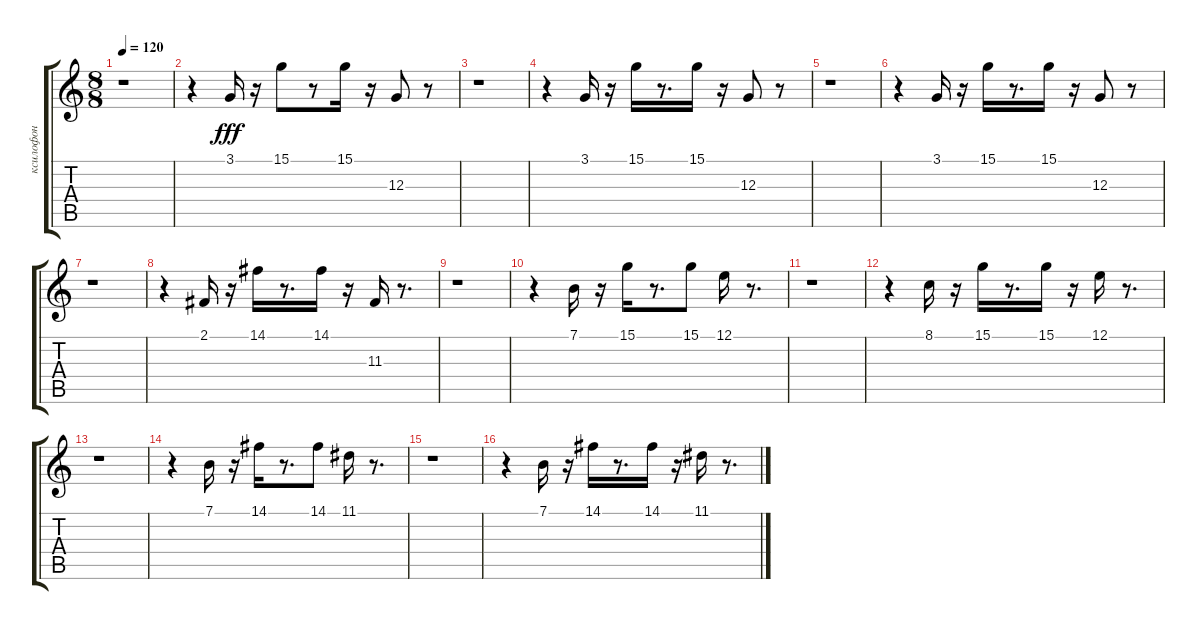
\track ("ксилофон" "ксилофон") {instrument xylophone}
\staff {score tabs}
\tuning (E4 B3 G3 D3 A2 E2) {hide}
\ts (8 8)
\tempo 120
\clef g2
\ks c
r.1{dy fff} |
r.4 3.1.16 r.16 15.1.8 r.8 15.1.16 r.16 12.3.8 r.8 |
r.1 |
r.4 3.1.16 r.16 15.1.16 r.8{d} 15.1.16 r.16 12.3.8 r.8 |
r.1 |
r.4 3.1.16 r.16 15.1.16 r.8{d} 15.1.16 r.16 12.3.8 r.8 |
r.1 |
r.4 2.1.16 r.16 14.1.16 r.8{d} 14.1.16 r.16 11.3.16 r.8{d} |
r.1 |
r.4 7.1.16 r.16 15.1.16 r.8{d} 15.1.8 12.1.16 r.8{d} |
r.1 |
r.4 8.1.16 r.16 15.1.16 r.8{d} 15.1.16 r.16 12.1.16 r.8{d} |
r.1 |
r.4 7.1.16 r.16 14.1.16 r.8{d} 14.1.8 11.1.16 r.8{d} |
r.1 |
r.4 7.1.16 r.16 14.1.16 r.8{d} 14.1.16 r.16 11.1.16 r.8{d}
